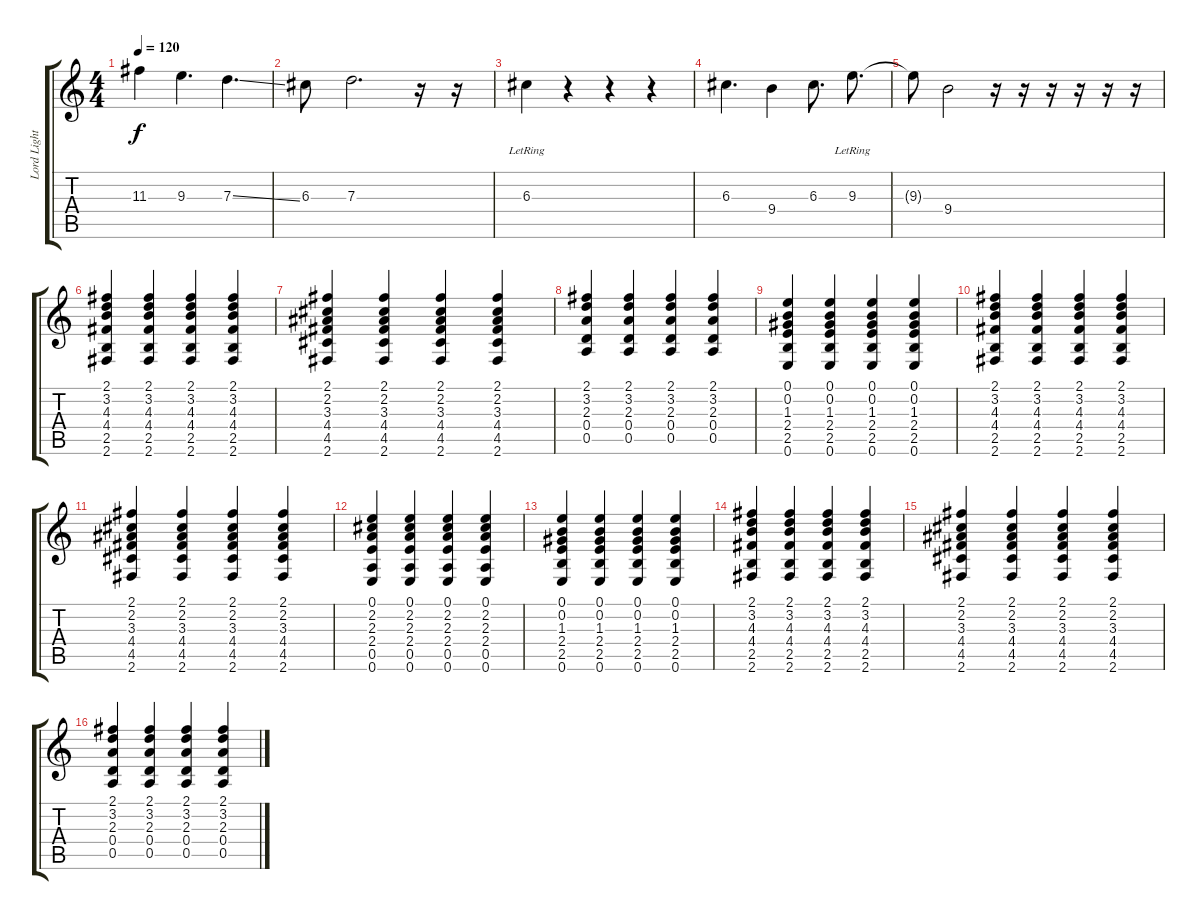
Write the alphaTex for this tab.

\track ("Lord Lightbringer" "Lord Light") {instrument acousticguitarsteel}
\staff {score tabs}
\tuning (E4 B3 G3 D3 A2 E2) {hide}
\ts (4 4)
\tempo 120
\clef g2
\ks c
11.3.4{dy f} 9.3.4{d} 7.3{ss}.4{d} |
6.3.8 7.3.2{d} r.16 r.16 |
6.3{lr}.4 r.4 r.4 r.4 |
6.3.4{d} 9.4.4 6.3.8{d} 9.3{lr}.8{d} |
9.3{t}.8 9.4.2 r.16 r.16 r.16 r.16 r.16 r.16 |
(2.1 3.2 4.3 4.4 2.5 2.6).4 (2.1 3.2 4.3 4.4 2.5 2.6).4 (2.1 3.2 4.3 4.4 2.5 2.6).4 (2.1 3.2 4.3 4.4 2.5 2.6).4 |
(2.1 2.2 3.3 4.4 4.5 2.6).4 (2.1 2.2 3.3 4.4 4.5 2.6).4 (2.1 2.2 3.3 4.4 4.5 2.6).4 (2.1 2.2 3.3 4.4 4.5 2.6).4 |
(2.1 3.2 2.3 0.4 0.5).4 (2.1 3.2 2.3 0.4 0.5).4 (2.1 3.2 2.3 0.4 0.5).4 (2.1 3.2 2.3 0.4 0.5).4 |
(0.1 0.2 1.3 2.4 2.5 0.6).4 (0.1 0.2 1.3 2.4 2.5 0.6).4 (0.1 0.2 1.3 2.4 2.5 0.6).4 (0.1 0.2 1.3 2.4 2.5 0.6).4 |
(2.1 3.2 4.3 4.4 2.5 2.6).4 (2.1 3.2 4.3 4.4 2.5 2.6).4 (2.1 3.2 4.3 4.4 2.5 2.6).4 (2.1 3.2 4.3 4.4 2.5 2.6).4 |
(2.1 2.2 3.3 4.4 4.5 2.6).4 (2.1 2.2 3.3 4.4 4.5 2.6).4 (2.1 2.2 3.3 4.4 4.5 2.6).4 (2.1 2.2 3.3 4.4 4.5 2.6).4 |
(0.1 2.2 2.3 2.4 0.5 0.6).4 (0.1 2.2 2.3 2.4 0.5 0.6).4 (0.1 2.2 2.3 2.4 0.5 0.6).4 (0.1 2.2 2.3 2.4 0.5 0.6).4 |
(0.1 0.2 1.3 2.4 2.5 0.6).4 (0.1 0.2 1.3 2.4 2.5 0.6).4 (0.1 0.2 1.3 2.4 2.5 0.6).4 (0.1 0.2 1.3 2.4 2.5 0.6).4 |
(2.1 3.2 4.3 4.4 2.5 2.6).4 (2.1 3.2 4.3 4.4 2.5 2.6).4 (2.1 3.2 4.3 4.4 2.5 2.6).4 (2.1 3.2 4.3 4.4 2.5 2.6).4 |
(2.1 2.2 3.3 4.4 4.5 2.6).4 (2.1 2.2 3.3 4.4 4.5 2.6).4 (2.1 2.2 3.3 4.4 4.5 2.6).4 (2.1 2.2 3.3 4.4 4.5 2.6).4 |
(2.1 3.2 2.3 0.4 0.5).4 (2.1 3.2 2.3 0.4 0.5).4 (2.1 3.2 2.3 0.4 0.5).4 (2.1 3.2 2.3 0.4 0.5).4
